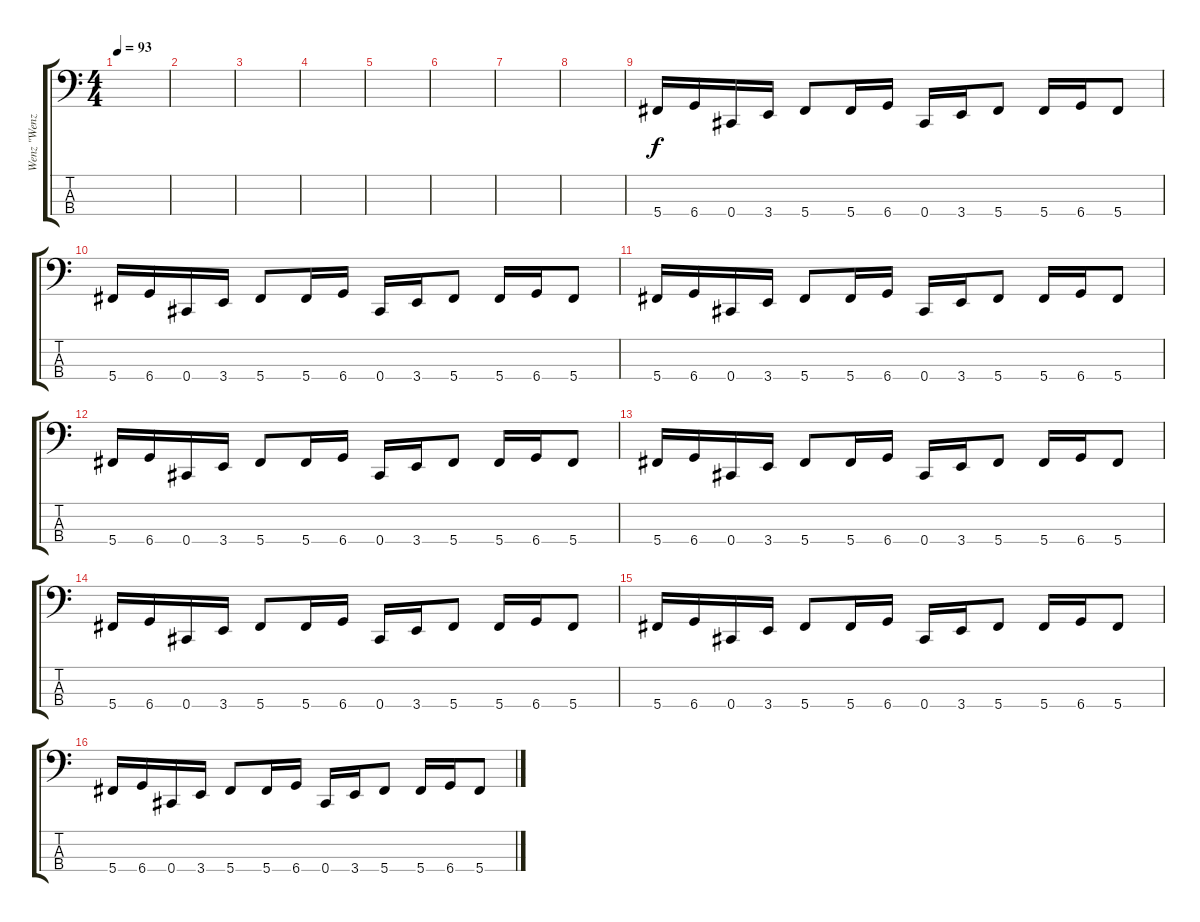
\track ("Wenz \"Wenz\" Weninger" "Wenz \"Wenz") {instrument electricbasspick}
\staff {score tabs}
\tuning (Gb2 Db2 Ab1 Db1) {hide}
\ts (4 4)
\tempo 93
\clef f4
\ks c
|
|
|
|
|
|
|
|
5.4.16 6.4.16 0.4.16 3.4.16 5.4.8 5.4.16 6.4.16 0.4.16 3.4.16 5.4.8 5.4.16 6.4.16 5.4.8 |
5.4.16 6.4.16 0.4.16 3.4.16 5.4.8 5.4.16 6.4.16 0.4.16 3.4.16 5.4.8 5.4.16 6.4.16 5.4.8 |
5.4.16 6.4.16 0.4.16 3.4.16 5.4.8 5.4.16 6.4.16 0.4.16 3.4.16 5.4.8 5.4.16 6.4.16 5.4.8 |
5.4.16 6.4.16 0.4.16 3.4.16 5.4.8 5.4.16 6.4.16 0.4.16 3.4.16 5.4.8 5.4.16 6.4.16 5.4.8 |
5.4.16 6.4.16 0.4.16 3.4.16 5.4.8 5.4.16 6.4.16 0.4.16 3.4.16 5.4.8 5.4.16 6.4.16 5.4.8 |
5.4.16 6.4.16 0.4.16 3.4.16 5.4.8 5.4.16 6.4.16 0.4.16 3.4.16 5.4.8 5.4.16 6.4.16 5.4.8 |
5.4.16 6.4.16 0.4.16 3.4.16 5.4.8 5.4.16 6.4.16 0.4.16 3.4.16 5.4.8 5.4.16 6.4.16 5.4.8 |
5.4.16 6.4.16 0.4.16 3.4.16 5.4.8 5.4.16 6.4.16 0.4.16 3.4.16 5.4.8 5.4.16 6.4.16 5.4.8
